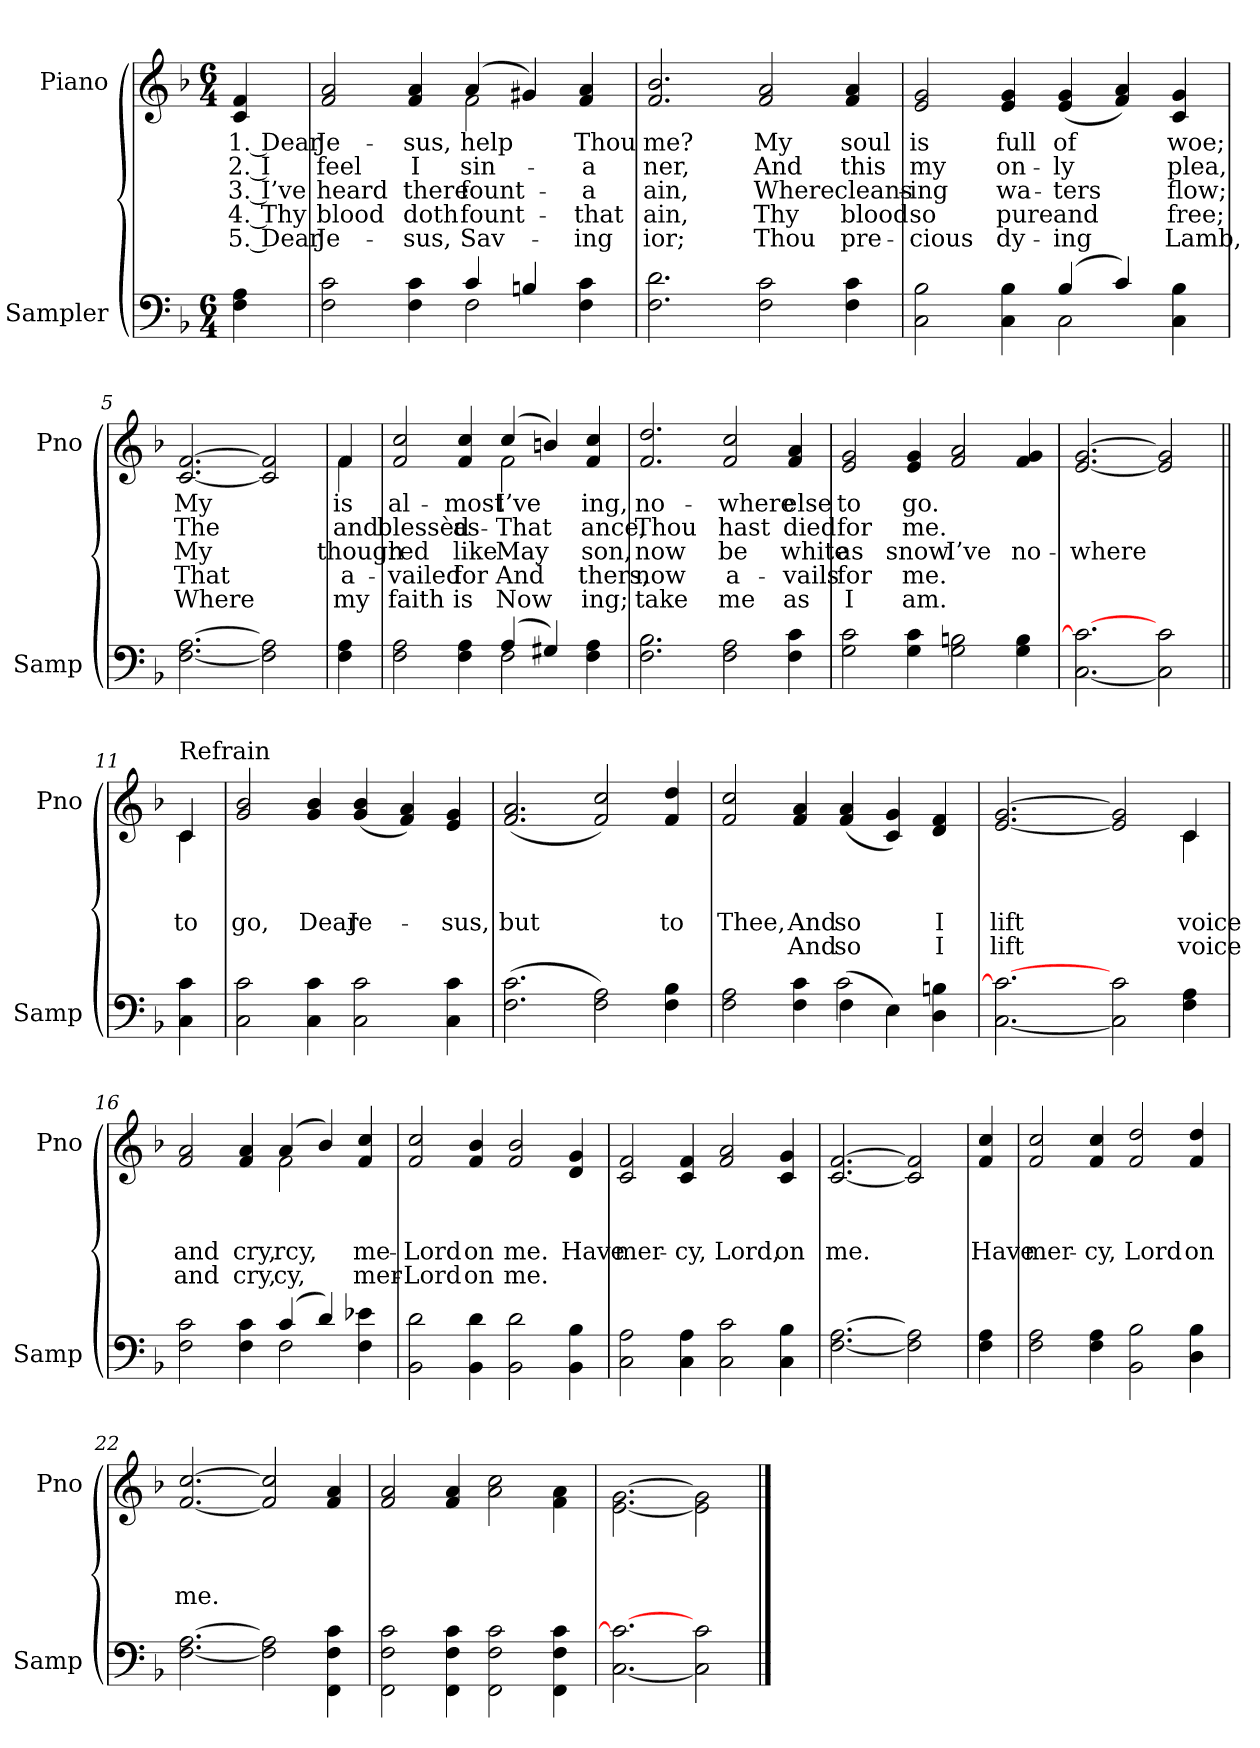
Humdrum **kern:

**kern	**kern	**text	**text	**text	**text	**text
*part2	*part1	*part1	*part1	*part1	*part1	*part1
*staff2	*staff1	*staff1	*staff1	*staff1	*staff1	*staff1
*I"Sampler	*I"Piano	*	*	*	*	*
*I'Samp	*I'Pno	*	*	*	*	*
*clefF4	*clefG2	*	*	*	*	*
*k[b-]	*k[b-]	*	*	*	*	*
*F:	*F:	*	*	*	*	*
*M6/4	*M6/4	*	*	*	*	*
=1	=1	=1	=1	=1	=1	=1
4F 4A	4c 4f	1. Dear	2. I	3. I’ve	4. Thy	5. Dear
=2	=2	=2	=2	=2	=2	=2
*^	*^	*	*	*	*	*
2F 2c	2.ryy	2f 2a	2.ryy	Je-	feel	heard	blood	Je-
4F 4c	.	4f 4a	.	-sus,	I	there	doth	-sus,
4c/	2F	(4a/	2f	help	sin-	fount-	fount-	Sav-
4Bn/	.	4g#X)	.	.	.	.	.	.
4F 4c	4ryy	4f 4a	4ryy	Thou	a	a	that	-ing
*v	*v	*	*	*	*	*	*	*
*	*v	*v	*	*	*	*	*
=3	=3	=3	=3	=3	=3	=3
2.F 2.d	2.f 2.b-	me?	-ner,	-ain,	-ain,	-ior;
2F 2c	2f 2a	My	And	Where	Thy	Thou
4F 4c	4f 4a	soul	this	cleans-	blood	pre-
=4	=4	=4	=4	=4	=4	=4
*^	*	*	*	*	*	*
2C 2B-	2.ryy	2e 2g	is	my	-ing	so	-cious
4C 4B-	.	4e 4g	full	on-	wa-	pure	dy-
(4B-/	2C	(4e 4g	of	-ly	-ters	and	-ing
4c/)	.	4f 4a)	.	.	.	.	.
4C 4B-	4ryy	4c 4g	woe;	plea,	flow;	free;	Lamb,
*v	*v	*	*	*	*	*	*
=5	=5	=5	=5	=5	=5	=5
[2.F [2.A	[2.c [2.f	My	The	My	That	Where
2F] 2A]	2c] 2f]	.	.	.	.	.
=6	=6	=6	=6	=6	=6	=6
*	*^	*	*	*	*	*
4F 4A	4f/	4f	is	and	though	a-	my
=7	=7	=7	=7	=7	=7	=7	=7
*^	*	*	*	*	*	*	*
2F 2A	2.ryy	2f 2cc	2.ryy	al-	blessèd	red	-vailed	faith
4F 4A	.	4f 4cc	.	-most	as-	like	for	is
(4A/	2F	(4cc/	2f	I’ve	That	May	And	Now
4G#X/)	.	4bn)	.	.	.	.	.	.
4F 4A	4ryy	4f 4cc	4ryy	-ing,	-ance,	-son,	-thers,	-ing;
*v	*v	*	*	*	*	*	*	*
*	*v	*v	*	*	*	*	*
=8	=8	=8	=8	=8	=8	=8
2.F 2.B-	2.f 2.dd	no-	Thou	now	now	take
2F 2A	2f 2cc	-where	hast	be	a-	me
4F 4c	4f 4a	else	died	white	-vails	as
=9	=9	=9	=9	=9	=9	=9
2G 2c	2e 2g	to	for	as	for	I
4G 4c	4e 4g	go.	me.	snow.	me.	am.
2G 2Bn	2f 2a	.	.	I’ve	.	.
4G 4B	4f 4g	.	.	no-	.	.
=10	=10	=10	=10	=10	=10	=10
[2.C 2.c_	[2.e [2.g	.	.	-where	.	.
2C] 2c	2e] 2g]	.	.	.	.	.
=11||	=11||	=11||	=11||	=11||	=11||	=11||
*	*^	*	*	*	*	*
!	!LO:TX:t=Refrain	!	!	!	!	!	!
4C 4c	4c/	4c	.	.	to	.	.
*	*v	*v	*	*	*	*	*
=12	=12	=12	=12	=12	=12	=12
2C 2c	2g 2b-	.	.	go,	.	.
4C 4c	4g 4b-	.	.	Dear	.	.
2C 2c	(4g 4b-	.	.	Je-	.	.
.	4f 4a)	.	.	.	.	.
4C 4c	4e 4g	.	.	-sus,	.	.
=13	=13	=13	=13	=13	=13	=13
(2.F 2.c	(2.f 2.a	.	.	but	.	.
2F 2A)	2f 2cc)	.	.	.	.	.
4F 4B-	4f 4dd	.	.	to	.	.
=14	=14	=14	=14	=14	=14	=14
*^	*	*	*	*	*	*
2F 2A	2.ryy	2f 2cc	.	.	Thee,	.	.
4F 4c	.	4f 4a	.	.	And	And	.
(4F\	2c	(4f 4a	.	.	so	so	.
4E\)	.	4c 4g)	.	.	.	.	.
4D 4Bn	4ryy	4d 4f	.	.	I	I	.
*v	*v	*	*	*	*	*	*
=15	=15	=15	=15	=15	=15	=15
*	*^	*	*	*	*	*
[2.C 2.c_	[2.e [2.g	4ryy	.	.	lift	lift	.
*	*v	*v	*	*	*	*	*
2C] 2c	2e] 2g]	.	.	.	.	.
*	*^	*	*	*	*	*
4F 4A	4c/	4c	.	.	voice	voice	.
=16	=16	=16	=16	=16	=16	=16	=16
*^	*	*	*	*	*	*	*
2F 2c	2.ryy	2f 2a	2.ryy	.	.	and	and	.
4F 4c	.	4f 4a	.	.	.	cry,	cry,	.
(4c/	2F	(4a/	2f	.	.	-rcy,	-cy,	.
4d/)	.	4b-)	.	.	.	.	.	.
4F 4e-X	4ryy	4f 4cc	4ryy	.	.	me-	mer-	.
*v	*v	*	*	*	*	*	*	*
*	*v	*v	*	*	*	*	*
=17	=17	=17	=17	=17	=17	=17
2BB- 2d	2f 2cc	.	.	Lord	Lord	.
4BB- 4d	4f 4b-	.	.	on	on	.
2BB- 2d	2f 2b-	.	.	me.	me.	.
4BB- 4B-	4d 4g	.	.	Have	.	.
=18	=18	=18	=18	=18	=18	=18
2C 2A	2c 2f	.	.	mer-	.	.
4C 4A	4c/ 4f/	.	.	-cy,	.	.
2C 2c	2f 2a	.	.	Lord,	.	.
4C 4B-	4c 4g	.	.	on	.	.
=19	=19	=19	=19	=19	=19	=19
[2.F [2.A	[2.c [2.f	.	.	me.	.	.
2F] 2A]	2c] 2f]	.	.	.	.	.
=20	=20	=20	=20	=20	=20	=20
4F 4A	4f 4cc	.	.	Have	.	.
=21	=21	=21	=21	=21	=21	=21
2F 2A	2f 2cc	.	.	mer-	.	.
4F 4A	4f 4cc	.	.	-cy,	.	.
2BB- 2B-	2f 2dd	.	.	Lord	.	.
4D 4B-	4f 4dd	.	.	on	.	.
=22	=22	=22	=22	=22	=22	=22
[2.F [2.A	[2.f [2.cc	.	.	me.	.	.
2F] 2A]	2f] 2cc]	.	.	.	.	.
4FF 4F 4c	4f 4a	.	.	.	.	.
=23	=23	=23	=23	=23	=23	=23
2FF 2F 2c	2f 2a	.	.	.	.	.
4FF 4F 4c	4f 4a	.	.	.	.	.
2FF 2F 2c	2a 2cc	.	.	.	.	.
4FF 4F 4c	4f\ 4a\	.	.	.	.	.
=24	=24	=24	=24	=24	=24	=24
[2.C 2.c_	[2.e\ [2.g\	.	.	.	.	.
2C] 2c	2e\] 2g\]	.	.	.	.	.
==	==	==	==	==	==	==
*-	*-	*-	*-	*-	*-	*-
